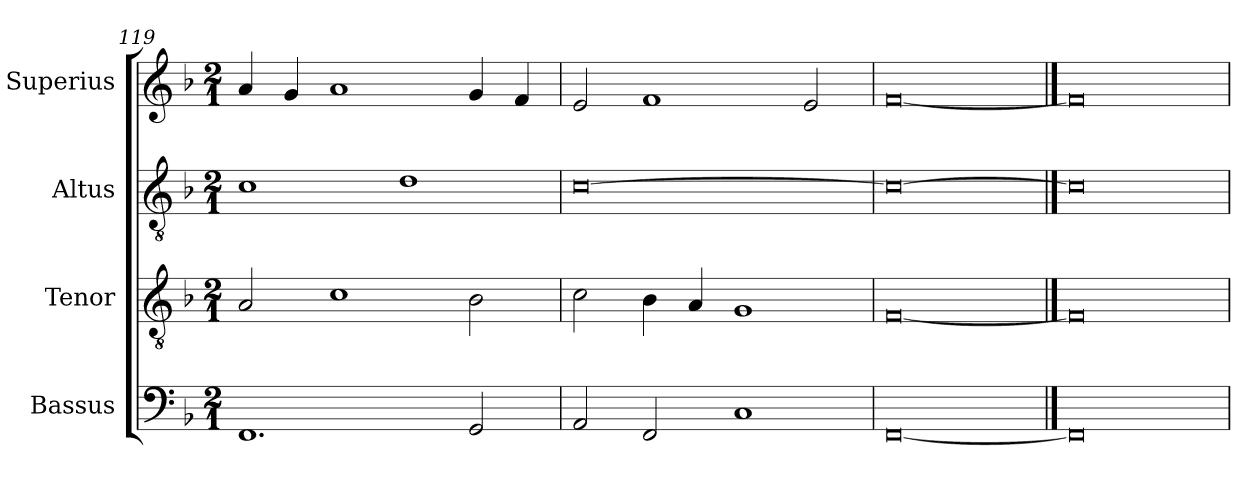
**kern	**kern	**kern	**kern
*part4	*part3	*part2	*part1
*staff4	*staff3	*staff2	*staff1
*I"Bassus	*I"Tenor	*I"Altus	*I"Superius
*I'B	*I'T	*I'A	*I'S
*clefF4	*clefGv2	*clefGv2	*clefG2
*k[b-]	*k[b-]	*k[b-]	*k[b-]
*F:	*F:	*F:	*F:
*M2/1	*M2/1	*M2/1	*M2/1
=119	=119	=119	=119
1.FF	2A	1c	4a
.	.	.	4g
.	1c	.	1a
.	.	1d	.
2GG	2B-	.	4g
.	.	.	4f
=120	=120	=120	=120
2AA	2c	[0c	2e
2FF	4B-	.	1f
.	4A	.	.
1C	1G	.	.
.	.	.	2e
=121	=121	=121	=121
[0FF	[0F	0c_	[0f
==122	==122	==122	==122
0FF]	0F]	0c]	0f]
=	=	=	=
*-	*-	*-	*-
